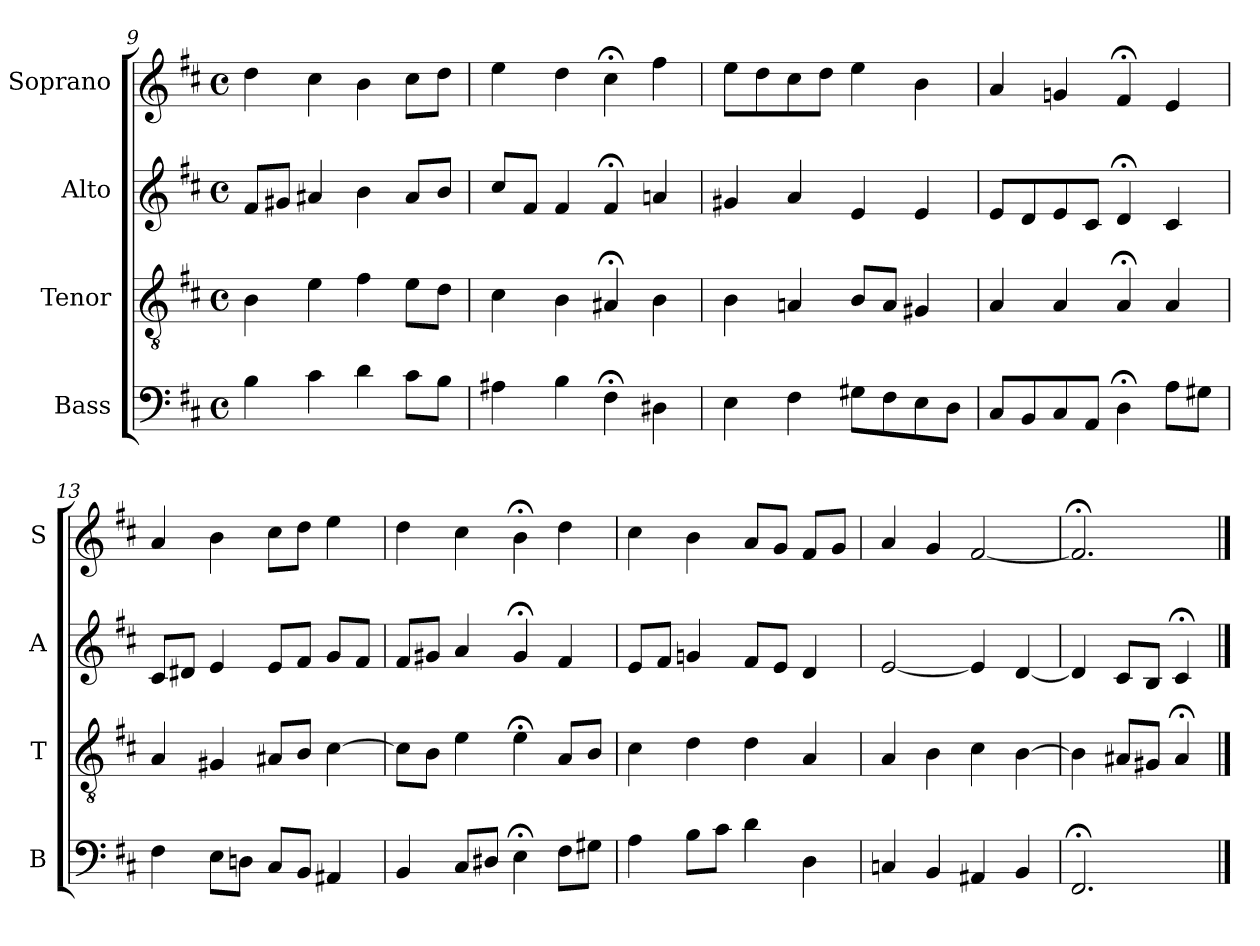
**kern	**kern	**kern	**kern
*part4	*part3	*part2	*part1
*staff4	*staff3	*staff2	*staff1
*I"Bass	*I"Tenor	*I"Alto	*I"Soprano
*I'B	*I'T	*I'A	*I'S
*clefF4	*clefGv2	*clefG2	*clefG2
*k[f#c#]	*k[f#c#]	*k[f#c#]	*k[f#c#]
*b:	*b:	*b:	*b:
*M4/4	*M4/4	*M4/4	*M4/4
*met(c)	*met(c)	*met(c)	*met(c)
=9	=9	=9	=9
4B	4B	8f#L	4dd
.	.	8g#XJ	.
4c#	4e	4a#X	4cc#
4d	4f#	4b	4b
8c#L	8eL	8a#L	8cc#L
8BJ	8dJ	8bJ	8ddJ
=10	=10	=10	=10
4A#X	4c#	8cc#L	4ee
.	.	8f#J	.
4B	4B	4f#	4dd
4F#;<	4A#X;<	4f#;<	4cc#;<
4D#X	4B	4an	4ff#
=11	=11	=11	=11
4E	4B	4g#X	8eeL
.	.	.	8dd
4F#	4An	4a	8cc#
.	.	.	8ddJ
8G#XL	8BL	4e	4ee
8F#	8AJ	.	.
8E	4G#X	4e	4b
8DJ	.	.	.
=12	=12	=12	=12
8C#L	4A	8eL	4a
8BB	.	8d	.
8C#	4A	8e	4gn
8AAJ	.	8c#J	.
4D;<	4A;<	4d;<	4f#;<
8AL	4A	4c#	4e
8G#XJ	.	.	.
=13	=13	=13	=13
4F#	4A	8c#L	4a
.	.	8d#XJ	.
8EL	4G#X	4e	4b
8DnJ	.	.	.
8C#L	8A#XL	8eL	8cc#L
8BBJ	8BJ	8f#J	8ddJ
4AA#X	[4c#	8gL	4ee
.	.	8f#J	.
=14	=14	=14	=14
4BB	8c#L]	8f#L	4dd
.	8BJ	8g#XJ	.
8C#L	4e	4a	4cc#
8D#XJ	.	.	.
4E;<	4e;<	4g#;<	4b;<
8F#L	8AL	4f#	4dd
8G#XJ	8BJ	.	.
=15	=15	=15	=15
4A	4c#	8eL	4cc#
.	.	8f#J	.
8BL	4d	4gn	4b
8c#J	.	.	.
4d	4d	8f#L	8aL
.	.	8eJ	8gJ
4D	4A	4d	8f#L
.	.	.	8gJ
=16	=16	=16	=16
4Cn	4A	[2e	4a
4BB	4B	.	4g
4AA#X	4c#	4e]	[2f#
4BB	[4B	[4d	.
=17	=17	=17	=17
2.FF#;<	4B]	4d]	2.f#;<]
.	8A#XL	8c#L	.
.	8G#XJ	8BJ	.
.	4A#;<	4c#;<	.
==	==	==	==
*-	*-	*-	*-
